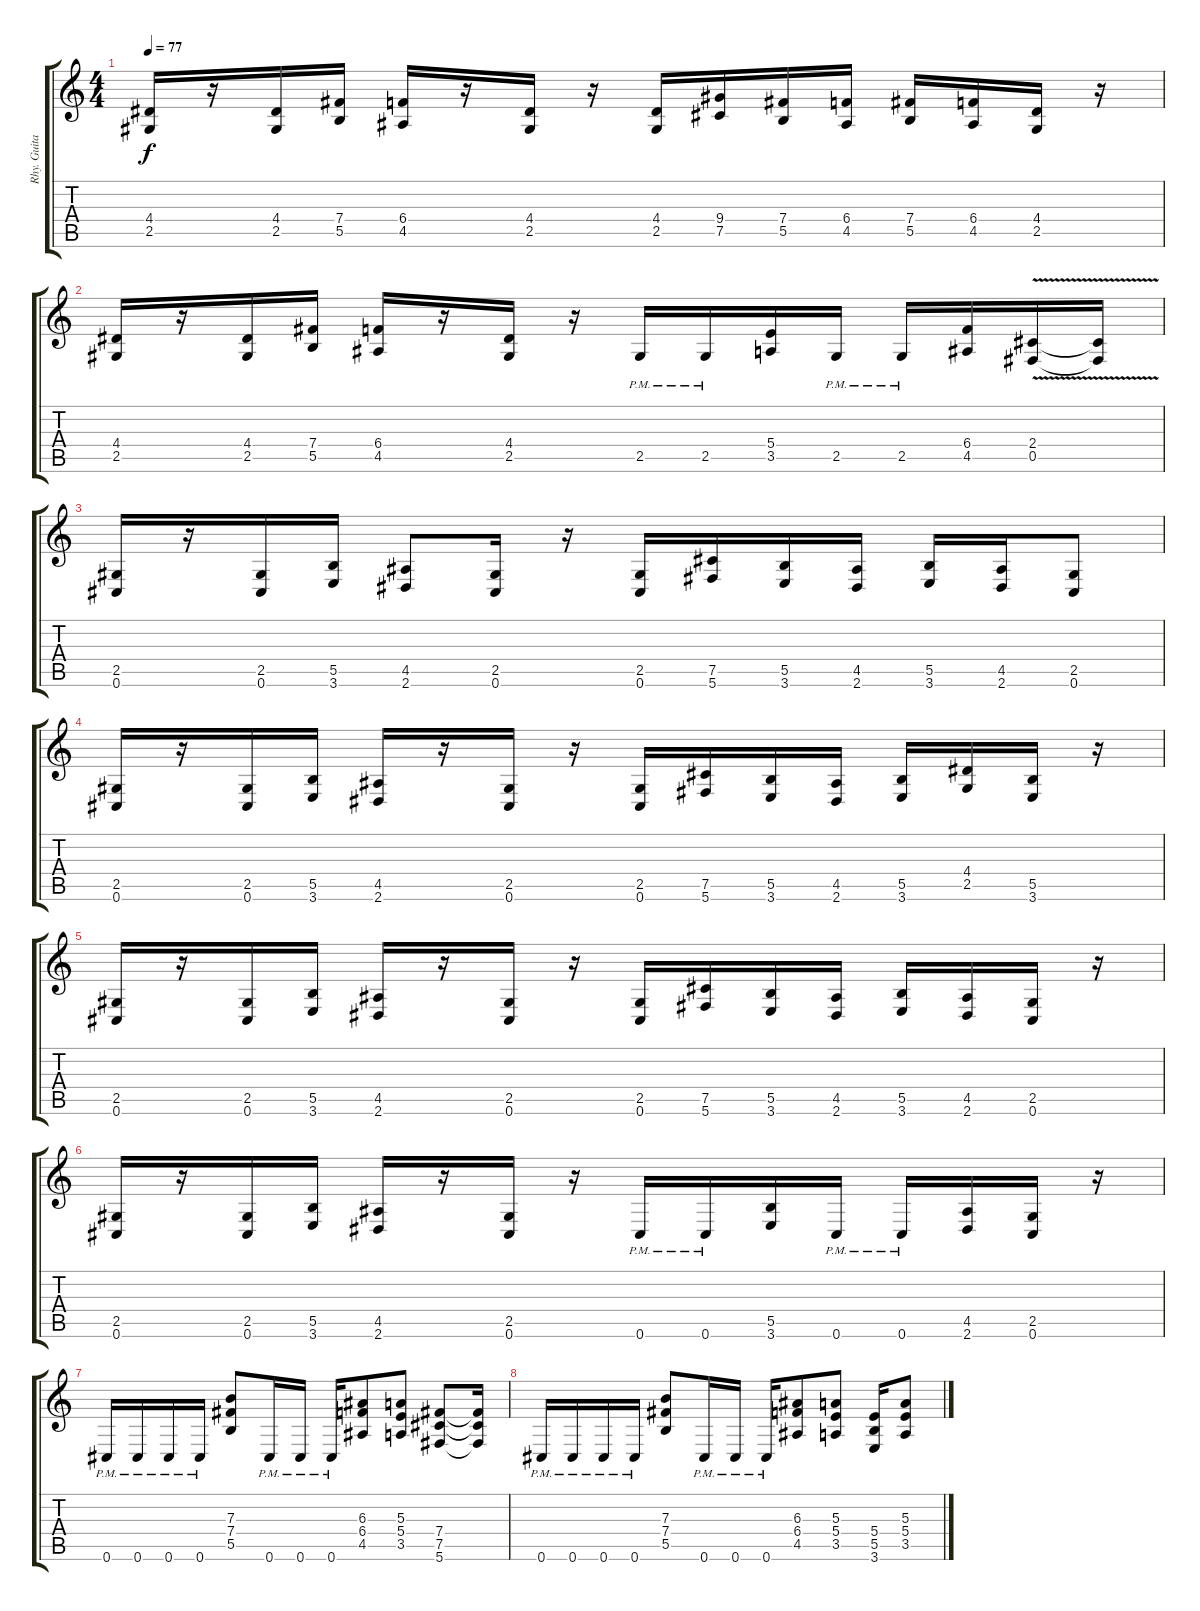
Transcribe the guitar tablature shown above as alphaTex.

\track ("Rhy. Guitar 2" "Rhy. Guita") {instrument overdrivenguitar}
\staff {score tabs}
\tuning (Db4 Ab3 E3 B2 Gb2 Db2) {hide}
\ts (4 4)
\tempo 77
\clef g2
\ks c
(4.4 2.5).16{dy f} r.16 (4.4 2.5).16 (7.4 5.5).16 (6.4 4.5).16 r.16 (4.4 2.5).16 r.16 (4.4 2.5).16 (9.4 7.5).16 (7.4 5.5).16 (6.4 4.5).16 (7.4 5.5).16 (6.4 4.5).16 (4.4 2.5).16 r.16 |
(4.4 2.5).16 r.16 (4.4 2.5).16 (7.4 5.5).16 (6.4 4.5).16 r.16 (4.4 2.5).16 r.16 2.5{pm}.16 2.5{pm}.16 (5.4 3.5).16 2.5{pm}.16 2.5{pm}.16 (6.4 4.5).16 (2.4 0.5{v}).16 (2.4{t} 0.5{t}).16 |
(2.5 0.6).16 r.16 (2.5 0.6).16 (5.5 3.6).16 (4.5 2.6).8 (2.5 0.6).16 r.16 (2.5 0.6).16 (7.5 5.6).16 (5.5 3.6).16 (4.5 2.6).16 (5.5 3.6).16 (4.5 2.6).16 (2.5 0.6).8 |
(2.5 0.6).16 r.16 (2.5 0.6).16 (5.5 3.6).16 (4.5 2.6).16 r.16 (2.5 0.6).16 r.16 (2.5 0.6).16 (7.5 5.6).16 (5.5 3.6).16 (4.5 2.6).16 (5.5 3.6).16 (4.4 2.5).16 (5.5 3.6).16 r.16 |
(2.5 0.6).16 r.16 (2.5 0.6).16 (5.5 3.6).16 (4.5 2.6).16 r.16 (2.5 0.6).16 r.16 (2.5 0.6).16 (7.5 5.6).16 (5.5 3.6).16 (4.5 2.6).16 (5.5 3.6).16 (4.5 2.6).16 (2.5 0.6).16 r.16 |
(2.5 0.6).16 r.16 (2.5 0.6).16 (5.5 3.6).16 (4.5 2.6).16 r.16 (2.5 0.6).16 r.16 0.6{pm}.16 0.6{pm}.16 (5.5 3.6).16 0.6{pm}.16 0.6{pm}.16 (4.5 2.6).16 (2.5 0.6).16 r.16 |
0.6{pm}.16 0.6{pm}.16 0.6{pm}.16 0.6{pm}.16 (7.3 7.4 5.5).8 0.6{pm}.16 0.6{pm}.16 0.6{pm}.16 (6.3 6.4 4.5).8 (5.3 5.4 3.5).8 (7.4 7.5 5.6).8 (7.4{t} 7.5{t} 5.6{t}).16 |
0.6{pm}.16 0.6{pm}.16 0.6{pm}.16 0.6{pm}.16 (7.3 7.4 5.5).8 0.6{pm}.16 0.6{pm}.16 0.6{pm}.16 (6.3 6.4 4.5).8 (5.3 5.4 3.5).8 (5.4 5.5 3.6).16 (5.3 5.4 3.5).8
